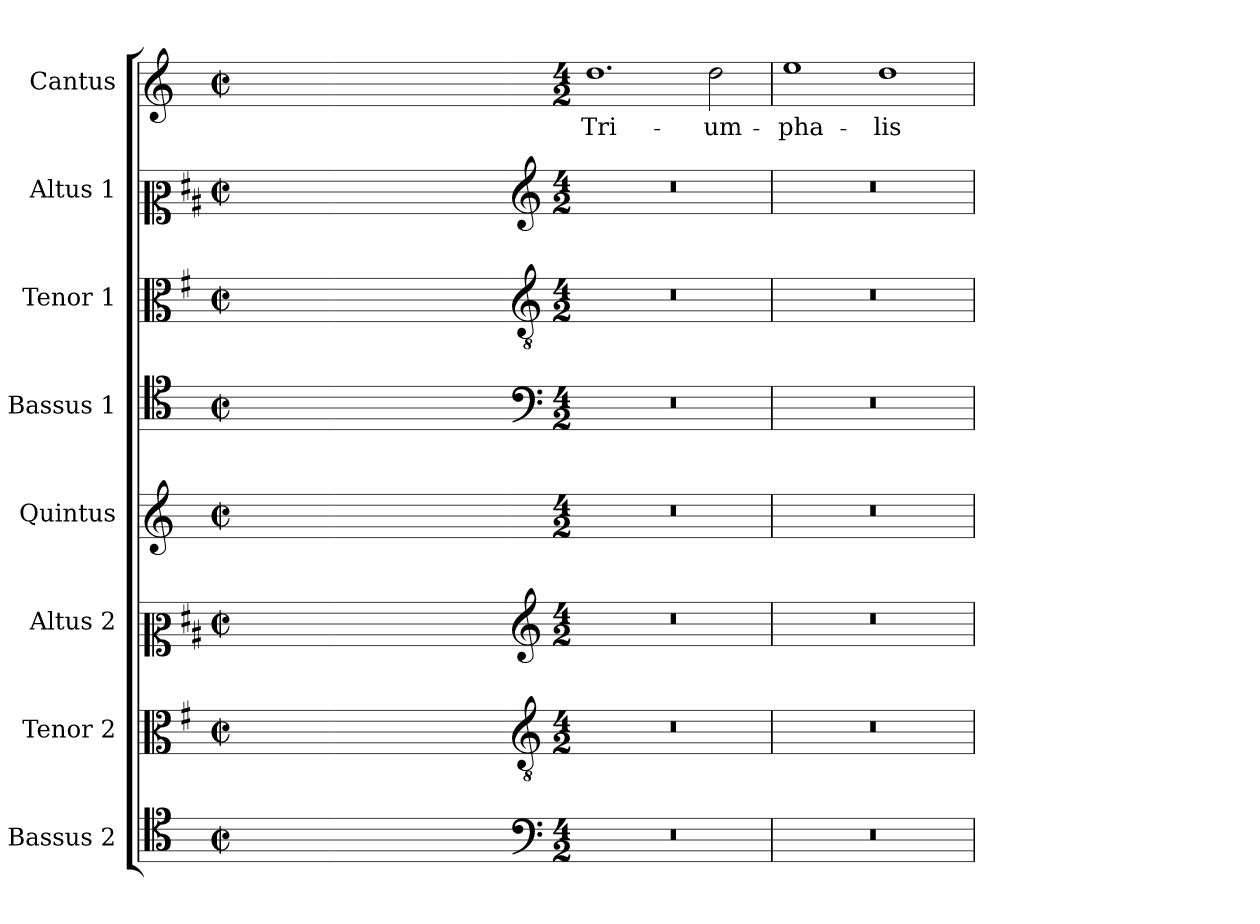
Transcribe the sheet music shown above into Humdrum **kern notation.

**kern	**kern	**kern	**kern	**kern	**kern	**kern	**kern	**text
*part8	*part7	*part6	*part5	*part4	*part3	*part2	*part1	*part1
*staff8	*staff7	*staff6	*staff5	*staff4	*staff3	*staff2	*staff1	*staff1
*I"Bassus 2	*I"Tenor 2	*I"Altus 2	*I"Quintus	*I"Bassus 1	*I"Tenor 1	*I"Altus 1	*I"Cantus	*
*I'B 2	*I'T 2	*I'A 2	*	*I'B 1	*I'T 1	*I'A 1	*I'C	*
*clefC4	*clefC3	*clefC2	*clefG2	*clefC4	*clefC3	*clefC2	*clefG2	*
*	*ITrd4c7	*ITrd1c2	*	*	*ITrd4c7	*ITrd1c2	*	*
*k[]	*k[]	*k[]	*k[]	*k[]	*k[]	*k[]	*k[]	*
*C:	*C:	*C:	*C:	*C:	*C:	*C:	*C:	*
*M2/2	*M2/2	*M2/2	*M2/2	*M2/2	*M2/2	*M2/2	*M2/2	*
*met(c|)	*met(c|)	*met(c|)	*met(c|)	*met(c|)	*met(c|)	*met(c|)	*met(c|)	*
=	=	=	=	=	=	=	=	=
1ryy	1ryy	1ryy	1ryy	1ryy	1ryy	1ryy	1ryy	.
=1X-	=1X-	=1X-	=1X-	=1X-	=1X-	=1X-	=1X-	=1X-
4ryy	4ryy	4ryy	4ryy	4ryy	4ryy	4ryy	4ryy	.
4ryy	4ryy	4ryy	4ryy	4ryy	4ryy	4ryy	4ryy	.
4ryy	4ryy	4ryy	4ryy	4ryy	4ryy	4ryy	4ryy	.
4ryy	4ryy	4ryy	4ryy	4ryy	4ryy	4ryy	4ryy	.
=1-	=1-	=1-	=1-	=1-	=1-	=1-	=1-	=1-
*clefF4	*clefGv2	*clefG2	*	*clefF4	*clefGv2	*clefG2	*	*
*M4/2	*M4/2	*M4/2	*M4/2	*M4/2	*M4/2	*M4/2	*M4/2	*
!	!	!	!	!	!	!	!	!LO:LY:b
0r	0r	0r	0r	0r	0r	0r	1.dd	Tri-
!	!	!	!	!	!	!	!	!LO:LY:b
.	.	.	.	.	.	.	2dd\	-um-
=2	=2	=2	=2	=2	=2	=2	=2	=2
!	!	!	!	!	!	!	!	!LO:LY:b
0r	0r	0r	0r	0r	0r	0r	1ee	-pha-
!	!	!	!	!	!	!	!	!LO:LY:b
.	.	.	.	.	.	.	1dd	-lis
=	=	=	=	=	=	=	=	=
*-	*-	*-	*-	*-	*-	*-	*-	*-
